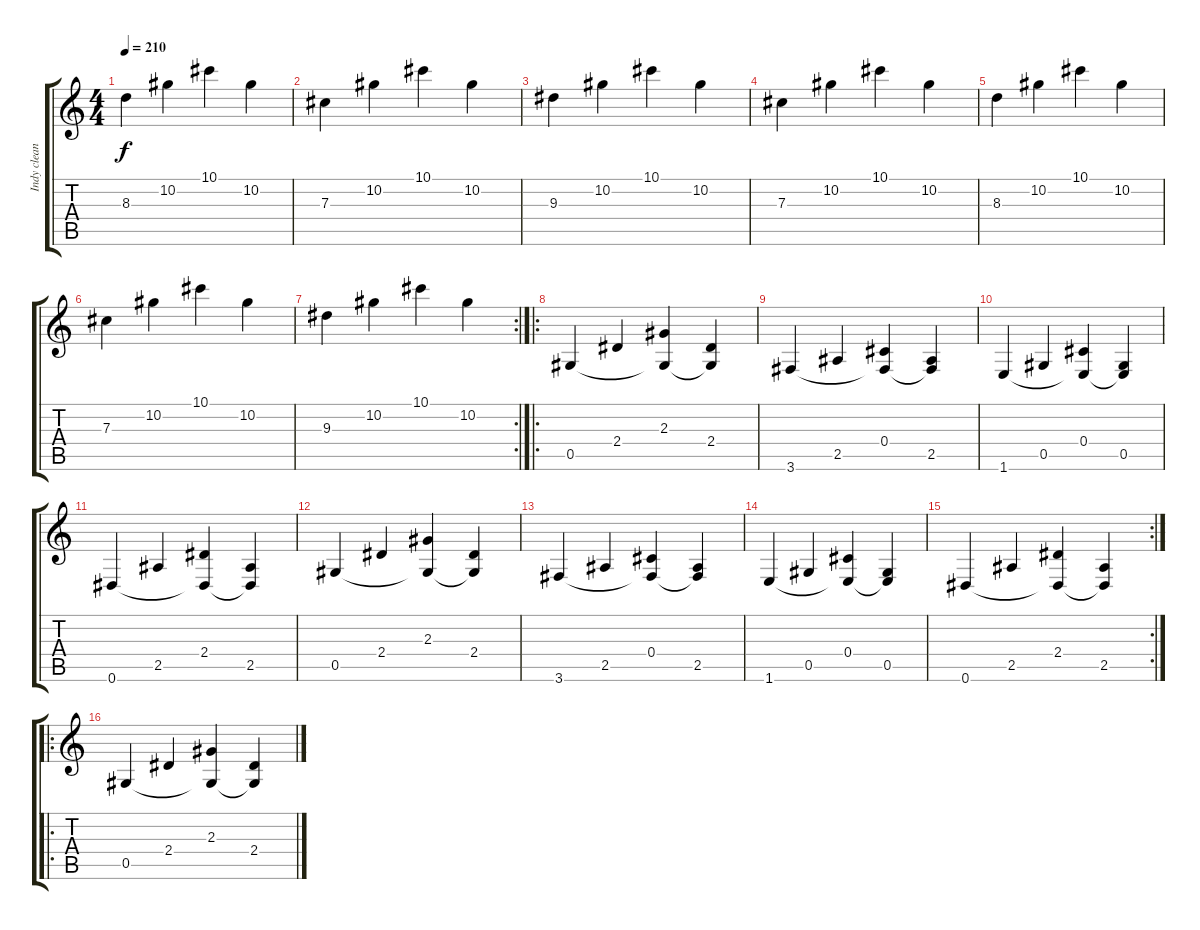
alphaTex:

\track ("Indy clean" "Indy clean") {instrument electricguitarclean}
\staff {score tabs}
\tuning (Eb4 Bb3 Gb3 Db3 Ab2 Eb2) {hide}
\ts (4 4)
\tempo 210
\clef g2
\ks c
8.3.4{dy f} 10.2.4 10.1.4 10.2.4 |
7.3.4 10.2.4 10.1.4 10.2.4 |
9.3.4 10.2.4 10.1.4 10.2.4 |
7.3.4 10.2.4 10.1.4 10.2.4 |
8.3.4 10.2.4 10.1.4 10.2.4 |
7.3.4 10.2.4 10.1.4 10.2.4 |
\rc 2
9.3.4 10.2.4 10.1.4 10.2.4 |
\ro
0.5.4{instrument electricguitarclean} 2.4.4 (2.3 0.5{t}).4 (2.4 0.5{t}).4 |
3.6.4 2.5.4 (0.4 3.6{t}).4 (2.5 3.6{t}).4 |
1.6.4 0.5.4 (0.4 1.6{t}).4 (0.5 1.6{t}).4 |
0.6.4 2.5.4 (2.4 0.6{t}).4 (2.5 0.6{t}).4 |
0.5.4 2.4.4 (2.3 0.5{t}).4 (2.4 0.5{t}).4 |
3.6.4 2.5.4 (0.4 3.6{t}).4 (2.5 3.6{t}).4 |
1.6.4 0.5.4 (0.4 1.6{t}).4 (0.5 1.6{t}).4 |
\rc 2
0.6.4 2.5.4 (2.4 0.6{t}).4 (2.5 0.6{t}).4 |
\ro
0.5.4 2.4.4 (2.3 0.5{t}).4 (2.4 0.5{t}).4
